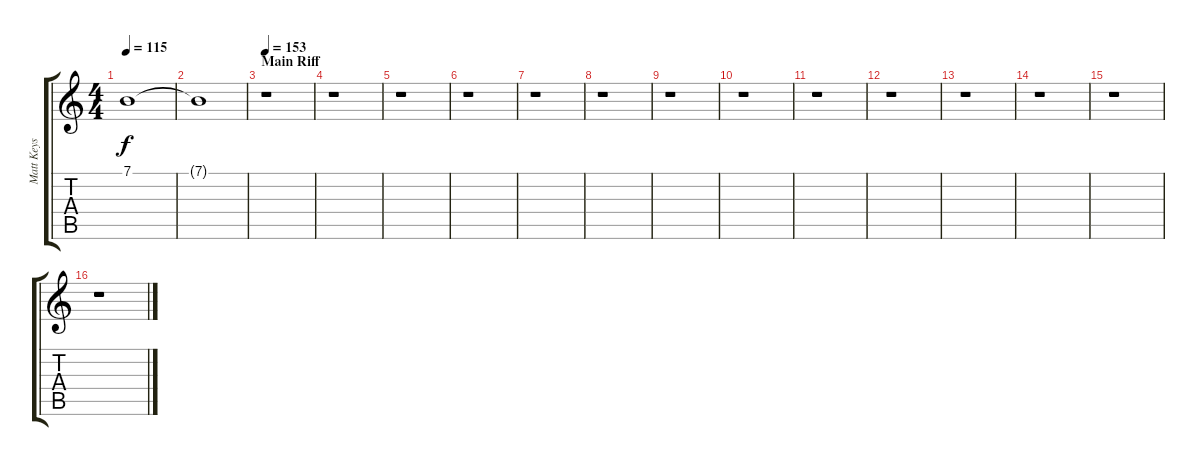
\track ("Matt Keys (FX)" "Matt Keys ") {instrument electricpiano1}
\staff {score tabs}
\tuning (E4 B3 G3 D3 A2 E2) {hide}
\ts (4 4)
\tempo 115
\clef g2
\ks c
7.1{t}.1{dy f} |
7.1{t}.1 |
\section ("" "Main Riff")
\tempo 153
r.1 |
r.1 |
r.1 |
r.1 |
r.1 |
r.1 |
r.1 |
r.1 |
r.1 |
r.1 |
r.1 |
r.1 |
r.1 |
r.1
